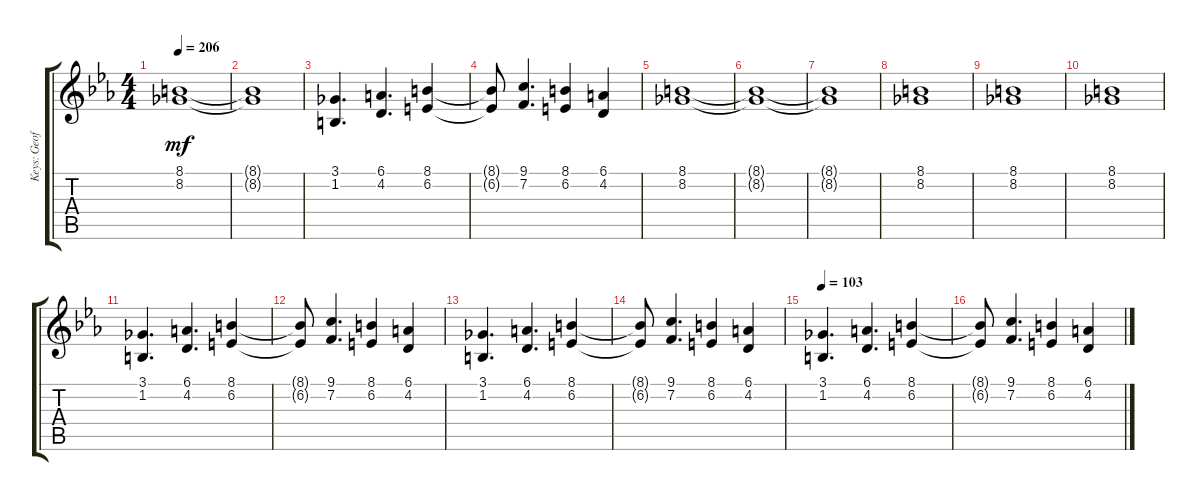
\track ("Keys: Geoff" "Keys: Geof") {instrument synthstrings1}
\staff {score tabs}
\tuning (Eb4 Bb3 Gb3 Db3 Ab2 Eb2) {hide}
\ts (4 4)
\tempo 206
\clef g2
\ks eb
(8.1{t} 8.2{t}).1{dy mf} |
(8.1{t} 8.2{t}).1 |
(3.1 1.2).4{d} (6.1 4.2).4{d} (8.1 6.2).4 |
(8.1{t} 6.2{t}).8 (9.1 7.2).4{d} (8.1 6.2).4 (6.1 4.2).4 |
(8.1 8.2).1 |
(8.1{t} 8.2{t}).1 |
(8.1{t} 8.2{t}).1 |
(8.1 8.2).1 |
(8.1 8.2).1 |
(8.1 8.2).1 |
(3.1 1.2).4{d} (6.1 4.2).4{d} (8.1 6.2).4 |
(8.1{t} 6.2{t}).8 (9.1 7.2).4{d} (8.1 6.2).4 (6.1 4.2).4 |
(3.1 1.2).4{d} (6.1 4.2).4{d} (8.1 6.2).4 |
(8.1{t} 6.2{t}).8 (9.1 7.2).4{d} (8.1 6.2).4 (6.1 4.2).4 |
\tempo 103
(3.1 1.2).4{d} (6.1 4.2).4{d} (8.1 6.2).4 |
(8.1{t} 6.2{t}).8 (9.1 7.2).4{d} (8.1 6.2).4 (6.1 4.2).4
